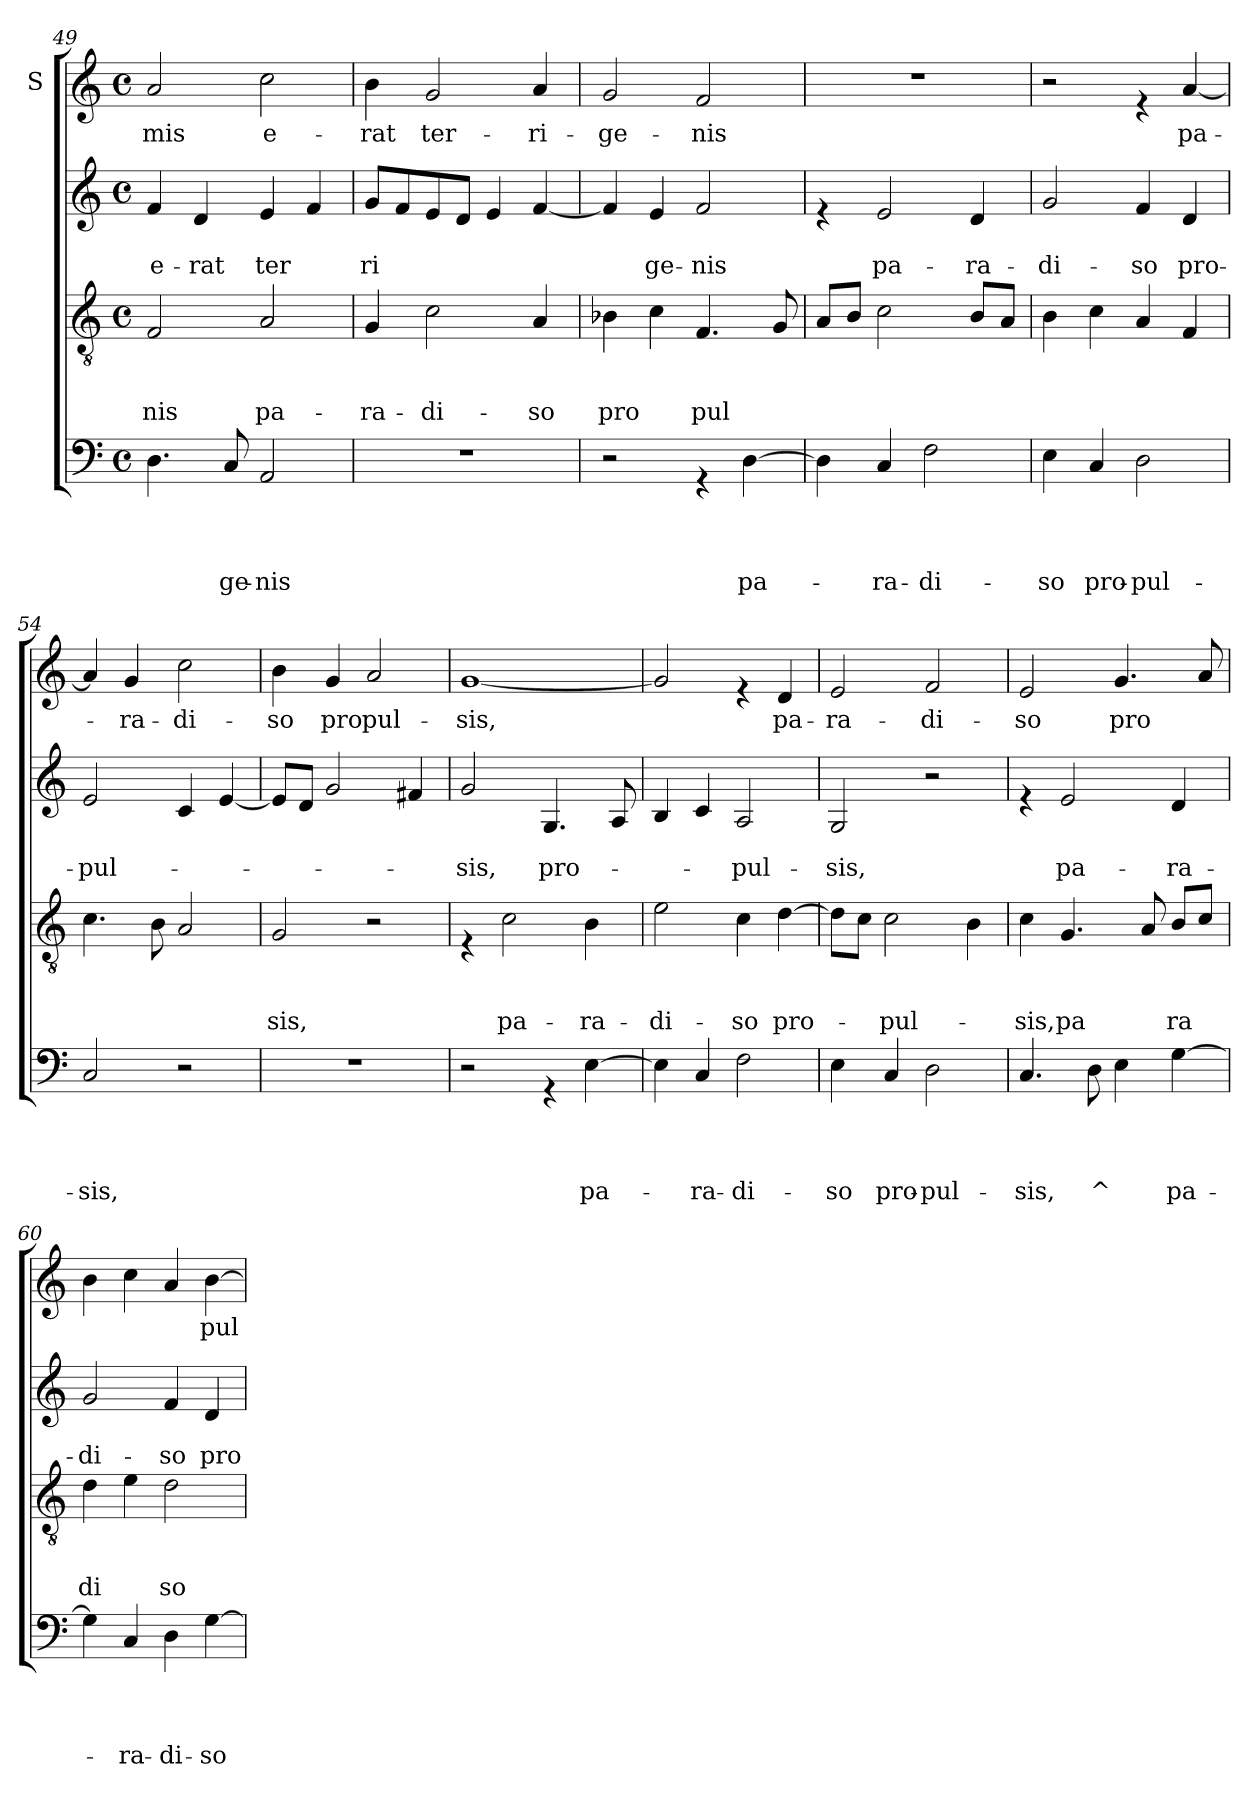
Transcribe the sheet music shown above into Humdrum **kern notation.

**kern	**text	**text	**text	**text	**kern	**text	**text	**text	**kern	**text	**text	**kern	**text
*part4	*part4	*part4	*part4	*part4	*part3	*part3	*part3	*part3	*part2	*part2	*part2	*part1	*part1
*staff4	*staff4	*staff4	*staff4	*staff4	*staff3	*staff3	*staff3	*staff3	*staff2	*staff2	*staff2	*staff1	*staff1
*	*	*	*	*	*	*	*	*	*	*	*	*I"S	*
!!LO:LB:g=z
*clefF4	*	*	*	*	*clefGv2	*	*	*	*clefG2	*	*	*clefG2	*
*k[]	*	*	*	*	*k[]	*	*	*	*k[]	*	*	*k[]	*
*C:	*	*	*	*	*C:	*	*	*	*C:	*	*	*C:	*
*M4/4	*	*	*	*	*M4/4	*	*	*	*M4/4	*	*	*M4/4	*
*met(c)	*	*	*	*	*met(c)	*	*	*	*met(c)	*	*	*met(c)	*
=49	=49	=49	=49	=49	=49	=49	=49	=49	=49	=49	=49	=49	=49
!	!	!	!	!	!	!	!	!LO:LY:b	!	!	!LO:LY:b	!	!LO:LY:b
4.D\	.	.	.	.	2F/	.	.	-nis	4f/	.	e-	2a/	-mis
!	!	!	!	!	!	!	!	!	!	!	!LO:LY:b	!	!
.	.	.	.	.	.	.	.	.	4d/	.	-rat	.	.
!	!	!	!	!LO:LY:b	!	!	!	!	!	!	!	!	!
8C/	.	.	.	ge-	.	.	.	.	.	.	.	.	.
!	!	!	!	!LO:LY:b	!	!	!	!LO:LY:b	!	!	!LO:LY:b	!	!LO:LY:b
2AA/	.	.	.	-nis	2A/	.	.	pa-	4e/	.	ter	2cc\	e-
.	.	.	.	.	.	.	.	.	4f/	.	.	.	.
=50	=50	=50	=50	=50	=50	=50	=50	=50	=50	=50	=50	=50	=50
!	!	!	!	!	!	!	!	!LO:LY:b	!	!	!LO:LY:b	!	!LO:LY:b
1r	.	.	.	.	4G/	.	.	-ra-	8g/L	.	ri	4b\	-rat
.	.	.	.	.	.	.	.	.	8f/	.	.	.	.
!	!	!	!	!	!	!	!	!LO:LY:b	!	!	!	!	!LO:LY:b
.	.	.	.	.	2c\	.	.	-di-	8e/	.	.	2g/	ter-
.	.	.	.	.	.	.	.	.	8d/J	.	.	.	.
.	.	.	.	.	.	.	.	.	4e/	.	.	.	.
!	!	!	!	!	!	!	!	!LO:LY:b	!	!	!	!	!LO:LY:b
.	.	.	.	.	4A/	.	.	-so	[<4f/	.	.	4a/	-ri-
=51	=51	=51	=51	=51	=51	=51	=51	=51	=51	=51	=51	=51	=51
!	!	!	!	!	!	!	!	!LO:LY:b	!	!	!	!	!LO:LY:b
2r	.	.	.	.	4B-X\	.	.	pro	4f/]	.	.	2g/	-ge-
!	!	!	!	!	!	!	!	!	!	!	!LO:LY:b	!	!
.	.	.	.	.	4c\	.	.	.	4e/	.	ge-	.	.
!	!	!	!	!	!	!	!	!LO:LY:b	!	!	!LO:LY:b	!	!LO:LY:b
4rGG	.	.	.	.	4.F/	.	.	pul	2f/	.	-nis	2f/	-nis
!	!	!	!	!LO:LY:b	!	!	!	!	!	!	!	!	!
[>4D\	.	.	.	pa-	.	.	.	.	.	.	.	.	.
.	.	.	.	.	8G/	.	.	.	.	.	.	.	.
=52	=52	=52	=52	=52	=52	=52	=52	=52	=52	=52	=52	=52	=52
4D\]	.	.	.	.	8A/L	.	.	.	4re	.	.	1r	.
.	.	.	.	.	8B/J	.	.	.	.	.	.	.	.
!	!	!	!	!LO:LY:b	!	!	!	!	!	!	!LO:LY:b	!	!
4C/	.	.	.	-ra-	2c\	.	.	.	2e/	.	pa-	.	.
!	!	!	!	!LO:LY:b	!	!	!	!	!	!	!	!	!
2F\	.	.	.	-di-	.	.	.	.	.	.	.	.	.
!	!	!	!	!	!	!	!	!	!	!	!LO:LY:b	!	!
.	.	.	.	.	8B/L	.	.	.	4d/	.	-ra-	.	.
.	.	.	.	.	8A/J	.	.	.	.	.	.	.	.
=53	=53	=53	=53	=53	=53	=53	=53	=53	=53	=53	=53	=53	=53
!	!	!	!	!LO:LY:b	!	!	!	!	!	!	!LO:LY:b	!	!
4E\	.	.	.	-so	4B\	.	.	.	2g/	.	-di-	2r	.
!	!	!	!	!LO:LY:b	!	!	!	!	!	!	!	!	!
4C/	.	.	.	pro-	4c\	.	.	.	.	.	.	.	.
!	!	!	!	!LO:LY:b	!	!	!	!	!	!	!LO:LY:b	!	!
2D\	.	.	.	-pul-	4A/	.	.	.	4f/	.	-so	4re	.
!	!	!	!	!	!	!	!	!	!	!	!LO:LY:b	!	!LO:LY:b
.	.	.	.	.	4F/	.	.	.	4d/	.	pro-	[<4a/	pa-
!!LO:LB:g=z
=54	=54	=54	=54	=54	=54	=54	=54	=54	=54	=54	=54	=54	=54
!	!	!	!	!LO:LY:b	!	!	!	!	!	!	!LO:LY:b	!	!
2C/	.	.	.	-sis,	4.c\	.	.	.	2e/	.	-pul-	4a/]	.
!	!	!	!	!	!	!	!	!	!	!	!	!	!LO:LY:b
.	.	.	.	.	.	.	.	.	.	.	.	4g/	-ra-
.	.	.	.	.	8B\	.	.	.	.	.	.	.	.
!	!	!	!	!	!	!	!	!	!	!	!	!	!LO:LY:b
2r	.	.	.	.	2A/	.	.	.	4c/	.	.	2cc\	-di-
.	.	.	.	.	.	.	.	.	[<4e/	.	.	.	.
=55	=55	=55	=55	=55	=55	=55	=55	=55	=55	=55	=55	=55	=55
!	!	!	!	!	!	!	!	!LO:LY:b	!	!	!	!	!LO:LY:b
1r	.	.	.	.	2G/	.	.	sis,	8e/L]	.	.	4b\	-so
.	.	.	.	.	.	.	.	.	8d/J	.	.	.	.
!	!	!	!	!	!	!	!	!	!	!	!	!	!LO:LY:b
.	.	.	.	.	.	.	.	.	2g/	.	.	4g/	pro
!	!	!	!	!	!	!	!	!	!	!	!	!	!LO:LY:b
.	.	.	.	.	2r	.	.	.	.	.	.	2a/	pul-
.	.	.	.	.	.	.	.	.	4f#X/	.	.	.	.
=56	=56	=56	=56	=56	=56	=56	=56	=56	=56	=56	=56	=56	=56
!	!	!	!	!	!	!	!	!	!	!	!LO:LY:b	!	!LO:LY:b
2r	.	.	.	.	4rE	.	.	.	2g/	.	-sis,	[<1g	-sis,
!	!	!	!	!	!	!	!	!LO:LY:b	!	!	!	!	!
.	.	.	.	.	2c\	.	.	pa-	.	.	.	.	.
!	!	!	!	!	!	!	!	!	!	!	!LO:LY:b	!	!
4rGG	.	.	.	.	.	.	.	.	4.G/	.	pro-	.	.
!	!	!	!	!LO:LY:b	!	!	!	!LO:LY:b	!	!	!	!	!
[>4E\	.	.	.	pa-	4B\	.	.	-ra-	.	.	.	.	.
.	.	.	.	.	.	.	.	.	8A/	.	.	.	.
=57	=57	=57	=57	=57	=57	=57	=57	=57	=57	=57	=57	=57	=57
!	!	!	!	!	!	!	!	!LO:LY:b	!	!	!	!	!
4E\]	.	.	.	.	2e\	.	.	-di-	4B/	.	.	2g/]	.
!	!	!	!	!LO:LY:b	!	!	!	!	!	!	!	!	!
4C/	.	.	.	-ra-	.	.	.	.	4c/	.	.	.	.
!	!	!	!	!LO:LY:b	!	!	!	!LO:LY:b	!	!	!LO:LY:b	!	!
2F\	.	.	.	-di-	4c\	.	.	-so	2A/	.	-pul-	4re	.
!	!	!	!	!	!	!	!	!LO:LY:b	!	!	!	!	!LO:LY:b
.	.	.	.	.	[>4d\	.	.	pro-	.	.	.	4d/	pa-
=58	=58	=58	=58	=58	=58	=58	=58	=58	=58	=58	=58	=58	=58
!	!	!	!	!LO:LY:b	!	!	!	!	!	!	!LO:LY:b	!	!LO:LY:b
4E\	.	.	.	-so	8d\L]	.	.	.	2G/	.	-sis,	2e/	-ra-
.	.	.	.	.	8c\J	.	.	.	.	.	.	.	.
!	!	!	!	!LO:LY:b	!	!	!	!LO:LY:b	!	!	!	!	!
4C/	.	.	.	pro-	2c\	.	.	-pul-	.	.	.	.	.
!	!	!	!	!LO:LY:b	!	!	!	!	!	!	!	!	!LO:LY:b
2D\	.	.	.	-pul-	.	.	.	.	2r	.	.	2f/	-di-
.	.	.	.	.	4B\	.	.	.	.	.	.	.	.
!!LO:PB:g=z
=59	=59	=59	=59	=59	=59	=59	=59	=59	=59	=59	=59	=59	=59
!	!	!	!	!LO:LY:b	!	!	!	!LO:LY:b	!	!	!	!	!LO:LY:b
4.C/	.	.	.	-sis,	4c\	.	.	-sis,	4re	.	.	2e/	-so
!	!	!	!	!	!	!	!	!LO:LY:b	!	!	!LO:LY:b	!	!
.	.	.	.	.	4.G/	.	.	pa	2e/	.	pa-	.	.
!	!	!	!	!LO:LY:b	!	!	!	!	!	!	!	!	!
8D\	.	.	.	^	.	.	.	.	.	.	.	.	.
!	!	!	!	!	!	!	!	!	!	!	!	!	!LO:LY:b
4E\	.	.	.	.	.	.	.	.	.	.	.	4.g/	pro
.	.	.	.	.	8A/	.	.	.	.	.	.	.	.
!	!	!	!	!LO:LY:b	!	!	!	!LO:LY:b	!	!	!LO:LY:b	!	!
[>4G\	.	.	.	pa-	8B/L	.	.	ra	4d/	.	-ra-	.	.
.	.	.	.	.	8c/J	.	.	.	.	.	.	8a/	.
=60	=60	=60	=60	=60	=60	=60	=60	=60	=60	=60	=60	=60	=60
!	!	!	!	!	!	!	!	!LO:LY:b	!	!	!LO:LY:b	!	!
4G\]	.	.	.	.	4d\	.	.	di	2g/	.	-di-	4b\	.
!	!	!	!	!LO:LY:b	!	!	!	!	!	!	!	!	!
4C/	.	.	.	-ra-	4e\	.	.	.	.	.	.	4cc\	.
!	!	!	!	!LO:LY:b	!	!	!	!LO:LY:b	!	!	!LO:LY:b	!	!
4D\	.	.	.	-di-	2d\	.	.	so	4f/	.	-so	4a/	.
!	!	!	!	!LO:LY:b	!	!	!	!	!	!	!LO:LY:b	!	!LO:LY:b
[>4G\	.	.	.	-so	.	.	.	.	4d/	.	pro-	[>4b\	pul-
=	=	=	=	=	=	=	=	=	=	=	=	=	=
*-	*-	*-	*-	*-	*-	*-	*-	*-	*-	*-	*-	*-	*-
